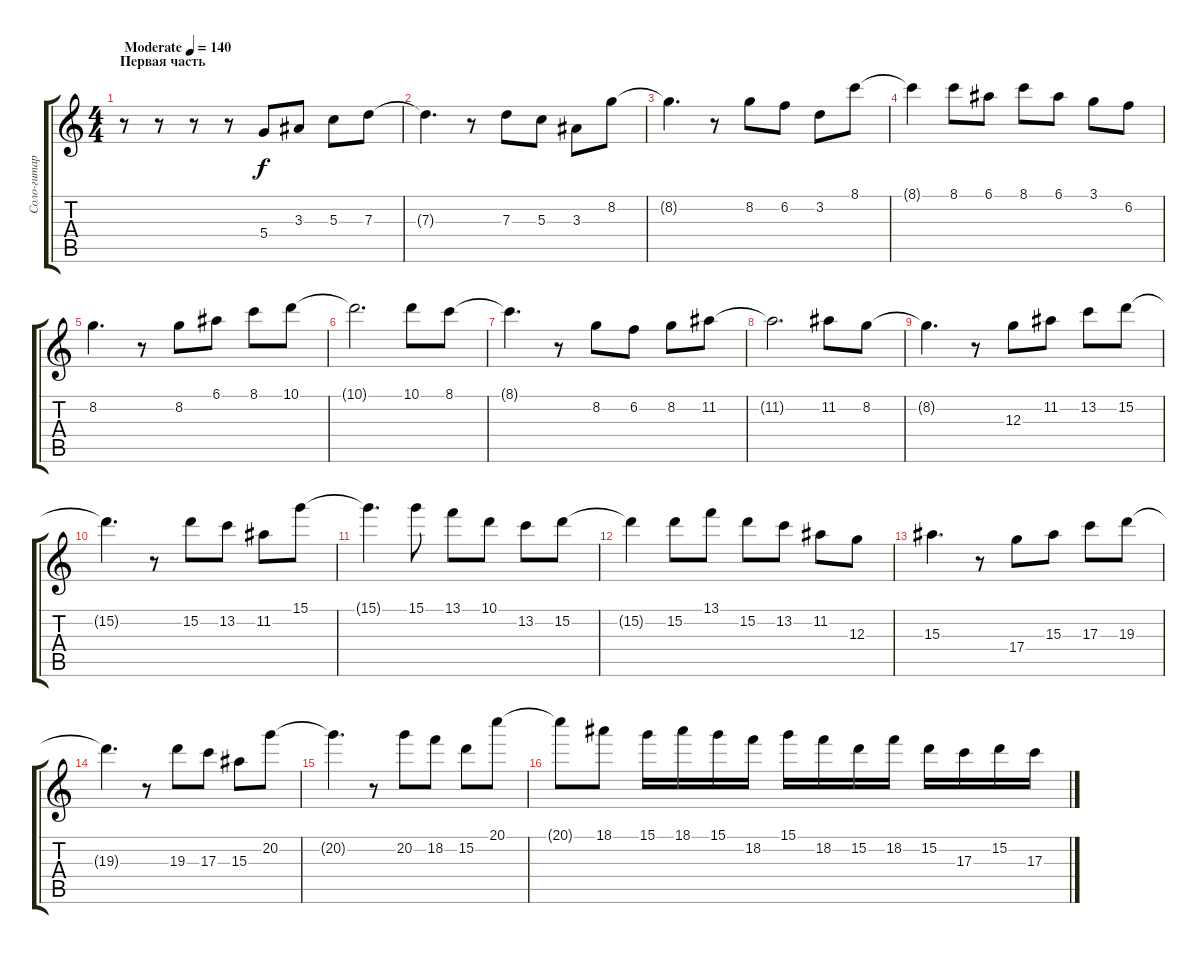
\track ("Соло-гитара" "Соло-гитар") {instrument overdrivenguitar}
\staff {score tabs}
\tuning (E4 B3 G3 D3 A2 E2) {hide}
\ts (4 4)
\section ("" "Первая часть ")
\tempo (140 "Moderate")
\clef g2
\ks c
r.8{dy f instrument overdrivenguitar} r.8 r.8 r.8 5.4.8 3.3.8 5.3.8 7.3.8 |
7.3{t}.4{d} r.8 7.3.8 5.3.8 3.3.8 8.2.8 |
8.2{t}.4{d} r.8 8.2.8 6.2.8 3.2.8 8.1.8 |
8.1{t}.4 8.1.8 6.1.8 8.1.8 6.1.8 3.1.8 6.2.8 |
8.2.4{d} r.8 8.2.8 6.1.8 8.1.8 10.1.8 |
10.1{t}.2{d} 10.1.8 8.1.8 |
8.1{t}.4{d} r.8 8.2.8 6.2.8 8.2.8 11.2.8 |
11.2{t}.2{d} 11.2.8 8.2.8 |
8.2{t}.4{d} r.8 12.3.8 11.2.8 13.2.8 15.2.8 |
15.2{t}.4{d} r.8 15.2.8 13.2.8 11.2.8 15.1.8 |
15.1{t}.4{d} 15.1.8 13.1.8 10.1.8 13.2.8 15.2.8 |
15.2{t}.4 15.2.8 13.1.8 15.2.8 13.2.8 11.2.8 12.3.8 |
15.3.4{d} r.8 17.4.8 15.3.8 17.3.8 19.3.8 |
19.3{t}.4{d} r.8 19.3.8 17.3.8 15.3.8 20.2.8 |
20.2{t}.4{d} r.8 20.2.8 18.2.8 15.2.8 20.1.8 |
20.1{t}.8 18.1.8 15.1.16 18.1.16 15.1.16 18.2.16 15.1.16 18.2.16 15.2.16 18.2.16 15.2.16 17.3.16 15.2.16 17.3.16
